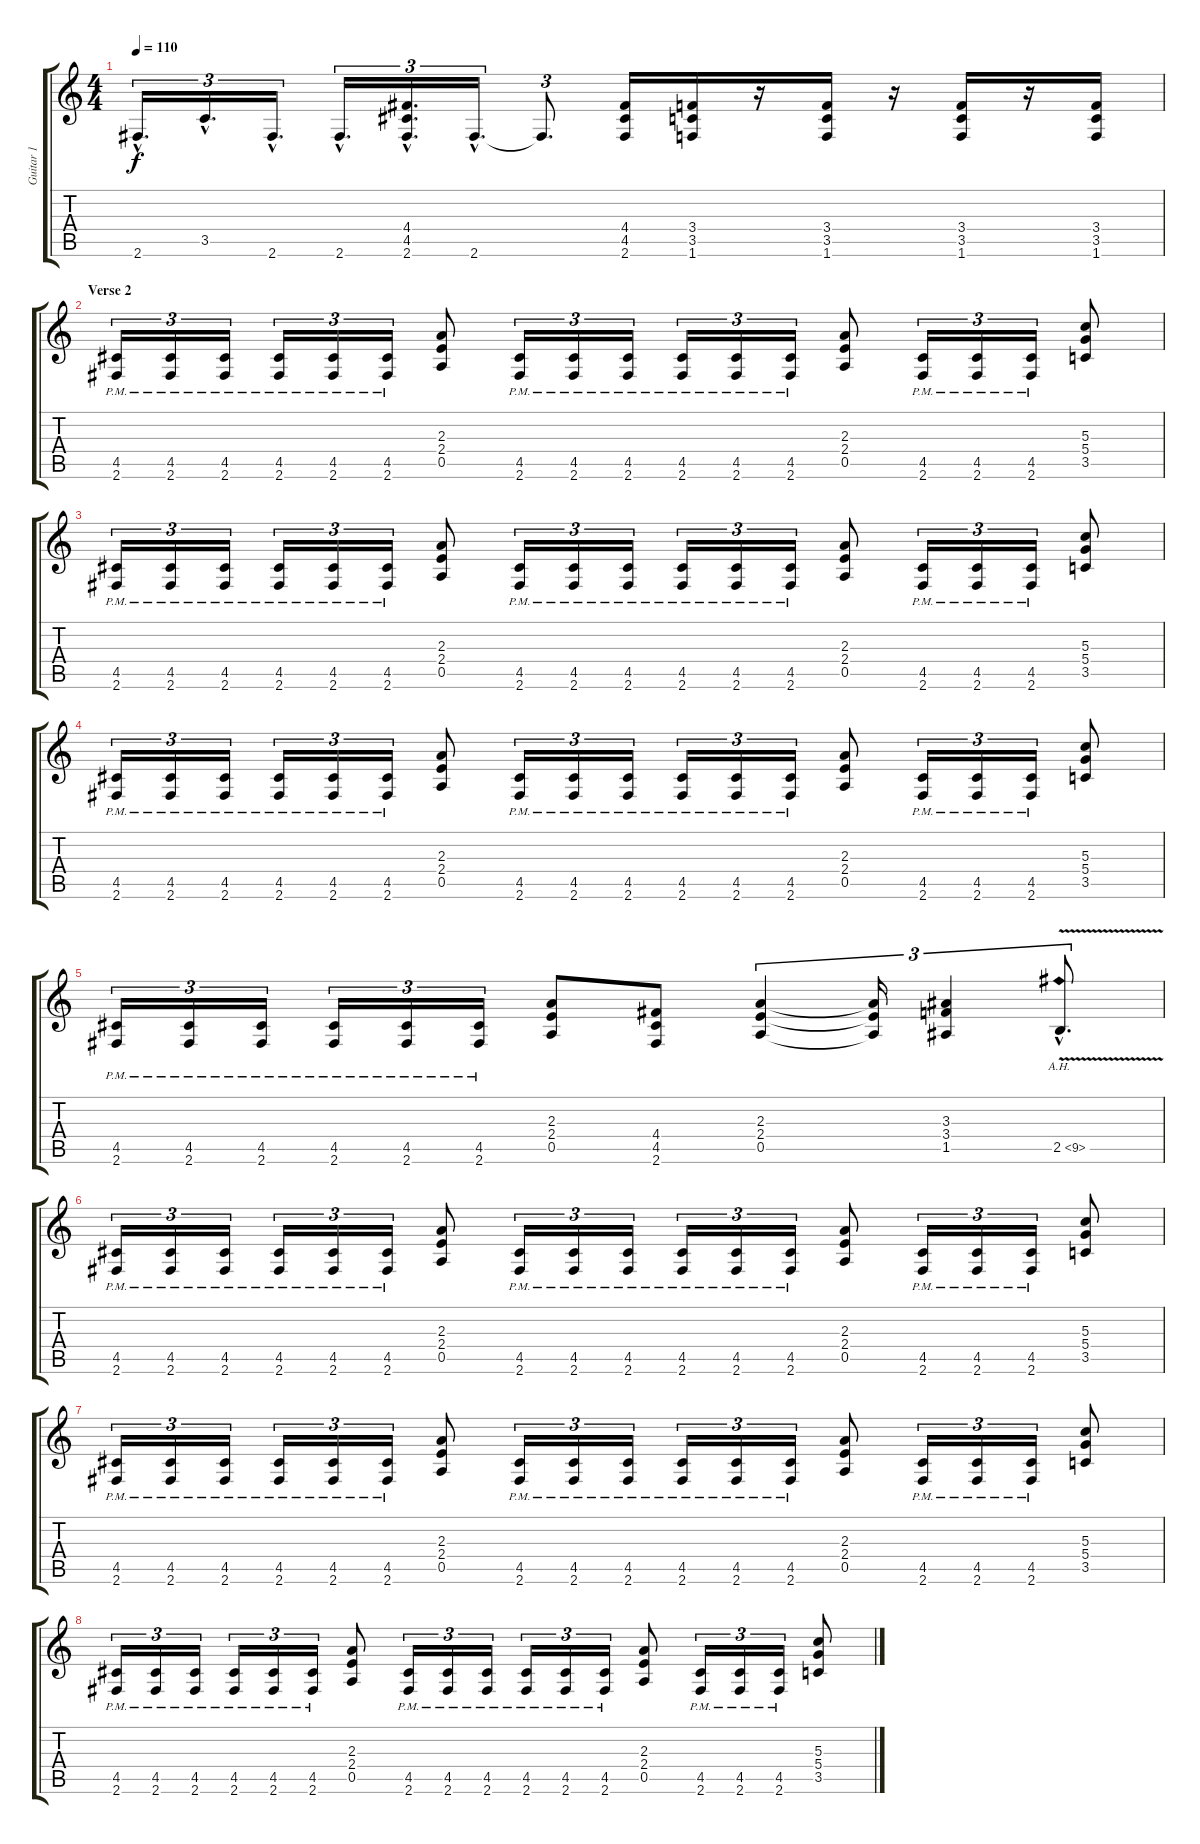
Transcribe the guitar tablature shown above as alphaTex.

\track ("Guitar 1" "Guitar 1") {instrument overdrivenguitar}
\staff {score tabs}
\tuning (E4 B3 G3 D3 A2 E2) {hide}
\ts (4 4)
\tempo 110
\clef g2
\ks c
2.6{hac}.16{d tu (3 2) dy f} 3.5{hac}.16{d tu (3 2)} 2.6{hac}.16{d tu (3 2)} 2.6{hac}.16{d tu (3 2)} (4.4{hac} 4.5{hac} 2.6{hac}).16{d tu (3 2)} 2.6{hac}.16{d tu (3 2)} 2.6{t}.8{d tu (3 2)} (4.4 4.5 2.6).16 (3.4 3.5 1.6).16 r.16 (3.4 3.5 1.6).16 r.16 (3.4 3.5 1.6).16 r.16 (3.4 3.5 1.6).16 |
\section ("" "Verse 2")
(4.5{pm} 2.6{pm}).16{tu (3 2)} (4.5{pm} 2.6{pm}).16{tu (3 2)} (4.5{pm} 2.6{pm}).16{tu (3 2)} (4.5{pm} 2.6{pm}).16{tu (3 2)} (4.5{pm} 2.6{pm}).16{tu (3 2)} (4.5{pm} 2.6{pm}).16{tu (3 2)} (2.3 2.4 0.5).8 (4.5{pm} 2.6{pm}).16{tu (3 2)} (4.5{pm} 2.6{pm}).16{tu (3 2)} (4.5{pm} 2.6{pm}).16{tu (3 2)} (4.5{pm} 2.6{pm}).16{tu (3 2)} (4.5{pm} 2.6{pm}).16{tu (3 2)} (4.5{pm} 2.6{pm}).16{tu (3 2)} (2.3 2.4 0.5).8 (4.5{pm} 2.6{pm}).16{tu (3 2)} (4.5{pm} 2.6{pm}).16{tu (3 2)} (4.5{pm} 2.6{pm}).16{tu (3 2)} (5.3 5.4 3.5).8 |
(4.5{pm} 2.6{pm}).16{tu (3 2)} (4.5{pm} 2.6{pm}).16{tu (3 2)} (4.5{pm} 2.6{pm}).16{tu (3 2)} (4.5{pm} 2.6{pm}).16{tu (3 2)} (4.5{pm} 2.6{pm}).16{tu (3 2)} (4.5{pm} 2.6{pm}).16{tu (3 2)} (2.3 2.4 0.5).8 (4.5{pm} 2.6{pm}).16{tu (3 2)} (4.5{pm} 2.6{pm}).16{tu (3 2)} (4.5{pm} 2.6{pm}).16{tu (3 2)} (4.5{pm} 2.6{pm}).16{tu (3 2)} (4.5{pm} 2.6{pm}).16{tu (3 2)} (4.5{pm} 2.6{pm}).16{tu (3 2)} (2.3 2.4 0.5).8 (4.5{pm} 2.6{pm}).16{tu (3 2)} (4.5{pm} 2.6{pm}).16{tu (3 2)} (4.5{pm} 2.6{pm}).16{tu (3 2)} (5.3 5.4 3.5).8 |
(4.5{pm} 2.6{pm}).16{tu (3 2)} (4.5{pm} 2.6{pm}).16{tu (3 2)} (4.5{pm} 2.6{pm}).16{tu (3 2)} (4.5{pm} 2.6{pm}).16{tu (3 2)} (4.5{pm} 2.6{pm}).16{tu (3 2)} (4.5{pm} 2.6{pm}).16{tu (3 2)} (2.3 2.4 0.5).8 (4.5{pm} 2.6{pm}).16{tu (3 2)} (4.5{pm} 2.6{pm}).16{tu (3 2)} (4.5{pm} 2.6{pm}).16{tu (3 2)} (4.5{pm} 2.6{pm}).16{tu (3 2)} (4.5{pm} 2.6{pm}).16{tu (3 2)} (4.5{pm} 2.6{pm}).16{tu (3 2)} (2.3 2.4 0.5).8 (4.5{pm} 2.6{pm}).16{tu (3 2)} (4.5{pm} 2.6{pm}).16{tu (3 2)} (4.5{pm} 2.6{pm}).16{tu (3 2)} (5.3 5.4 3.5).8 |
(4.5{pm} 2.6{pm}).16{tu (3 2)} (4.5{pm} 2.6{pm}).16{tu (3 2)} (4.5{pm} 2.6{pm}).16{tu (3 2)} (4.5{pm} 2.6{pm}).16{tu (3 2)} (4.5{pm} 2.6{pm}).16{tu (3 2)} (4.5{pm} 2.6{pm}).16{tu (3 2)} (2.3 2.4 0.5).8 (4.4 4.5 2.6).8 (2.3 2.4 0.5).4{tu (3 2)} (2.3{t} 2.4{t} 0.5{t}).16{tu (3 2)} (3.3 3.4 1.5).4{tu (3 2)} 2.5{ah 7 v hac}.8{d tu (3 2)} |
(4.5{pm} 2.6{pm}).16{tu (3 2)} (4.5{pm} 2.6{pm}).16{tu (3 2)} (4.5{pm} 2.6{pm}).16{tu (3 2)} (4.5{pm} 2.6{pm}).16{tu (3 2)} (4.5{pm} 2.6{pm}).16{tu (3 2)} (4.5{pm} 2.6{pm}).16{tu (3 2)} (2.3 2.4 0.5).8 (4.5{pm} 2.6{pm}).16{tu (3 2)} (4.5{pm} 2.6{pm}).16{tu (3 2)} (4.5{pm} 2.6{pm}).16{tu (3 2)} (4.5{pm} 2.6{pm}).16{tu (3 2)} (4.5{pm} 2.6{pm}).16{tu (3 2)} (4.5{pm} 2.6{pm}).16{tu (3 2)} (2.3 2.4 0.5).8 (4.5{pm} 2.6{pm}).16{tu (3 2)} (4.5{pm} 2.6{pm}).16{tu (3 2)} (4.5{pm} 2.6{pm}).16{tu (3 2)} (5.3 5.4 3.5).8 |
(4.5{pm} 2.6{pm}).16{tu (3 2)} (4.5{pm} 2.6{pm}).16{tu (3 2)} (4.5{pm} 2.6{pm}).16{tu (3 2)} (4.5{pm} 2.6{pm}).16{tu (3 2)} (4.5{pm} 2.6{pm}).16{tu (3 2)} (4.5{pm} 2.6{pm}).16{tu (3 2)} (2.3 2.4 0.5).8 (4.5{pm} 2.6{pm}).16{tu (3 2)} (4.5{pm} 2.6{pm}).16{tu (3 2)} (4.5{pm} 2.6{pm}).16{tu (3 2)} (4.5{pm} 2.6{pm}).16{tu (3 2)} (4.5{pm} 2.6{pm}).16{tu (3 2)} (4.5{pm} 2.6{pm}).16{tu (3 2)} (2.3 2.4 0.5).8 (4.5{pm} 2.6{pm}).16{tu (3 2)} (4.5{pm} 2.6{pm}).16{tu (3 2)} (4.5{pm} 2.6{pm}).16{tu (3 2)} (5.3 5.4 3.5).8 |
(4.5{pm} 2.6{pm}).16{tu (3 2)} (4.5{pm} 2.6{pm}).16{tu (3 2)} (4.5{pm} 2.6{pm}).16{tu (3 2)} (4.5{pm} 2.6{pm}).16{tu (3 2)} (4.5{pm} 2.6{pm}).16{tu (3 2)} (4.5{pm} 2.6{pm}).16{tu (3 2)} (2.3 2.4 0.5).8 (4.5{pm} 2.6{pm}).16{tu (3 2)} (4.5{pm} 2.6{pm}).16{tu (3 2)} (4.5{pm} 2.6{pm}).16{tu (3 2)} (4.5{pm} 2.6{pm}).16{tu (3 2)} (4.5{pm} 2.6{pm}).16{tu (3 2)} (4.5{pm} 2.6{pm}).16{tu (3 2)} (2.3 2.4 0.5).8 (4.5{pm} 2.6{pm}).16{tu (3 2)} (4.5{pm} 2.6{pm}).16{tu (3 2)} (4.5{pm} 2.6{pm}).16{tu (3 2)} (5.3 5.4 3.5).8
